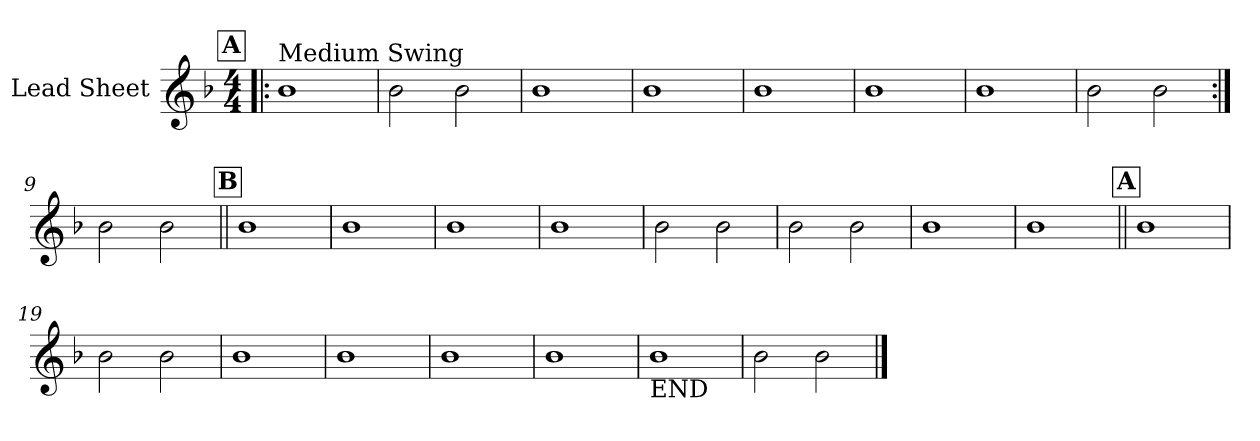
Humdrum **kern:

**kern
*part1
*staff1
*I"Lead Sheet
*clefG2
*k[b-]
*F:
*M4/4
!!LO:REH:place=s1:a:fs=14:t=A
=1!|:
!LO:TX:a:t=Medium Swing
1b-
=2
2b-\
2b-\
=3
1b-
=4
1b-
!!LO:LB:g=z
=5
1b-
=6
1b-
=7
1b-
=8
2b-\
2b-\
!!LO:LB:g=z
=9:|!
2b-\
2b-\
!!LO:LB:g=z
!!LO:REH:place=s1:a:fs=14:t=B
=10||
1b-
=11
1b-
=12
1b-
=13
1b-
!!LO:LB:g=z
=14
2b-\
2b-\
=15
2b-\
2b-\
=16
1b-
=17
1b-
!!LO:LB:g=z
!!LO:REH:place=s1:a:fs=14:t=A
=18||
1b-
=19
2b-\
2b-\
=20
1b-
=21
1b-
!!LO:LB:g=z
=22
1b-
=23
1b-
=24
!LO:TX:b:t=END
1b-
=25
2b-\
2b-\
==
*-
